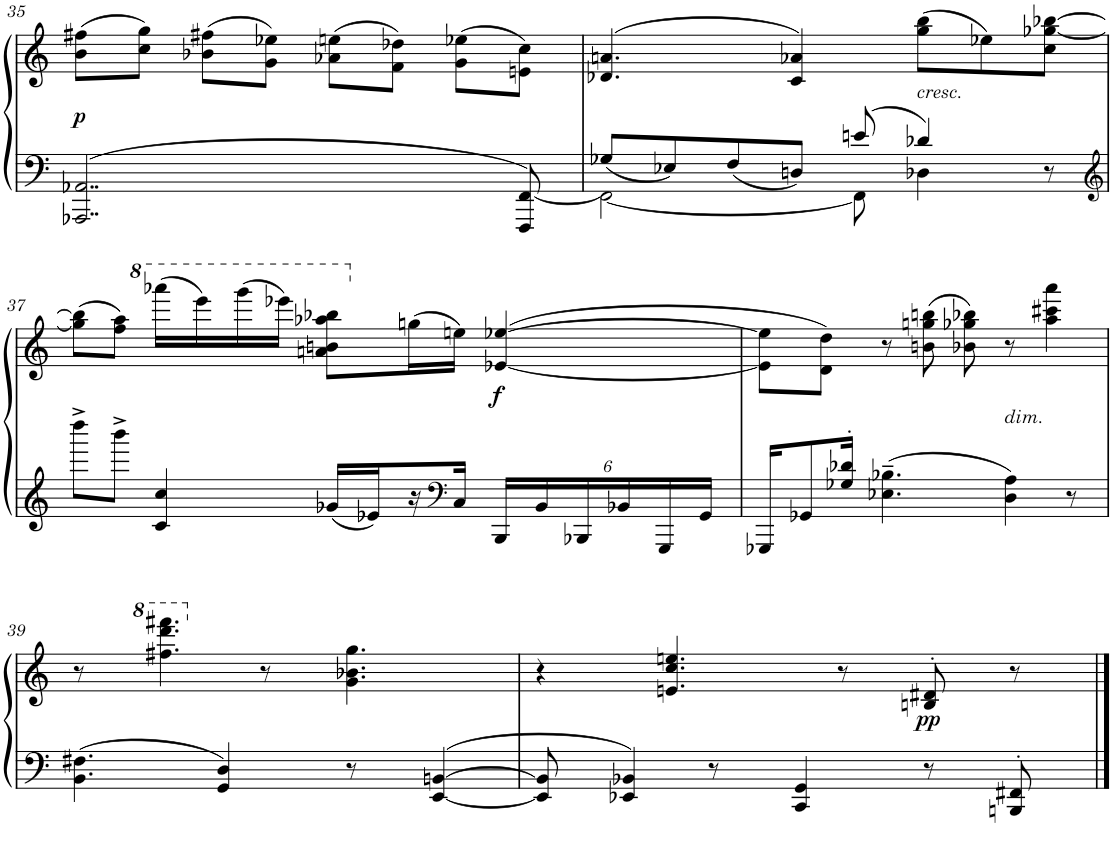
**kern	**kern	**dynam
*part1	*part1	*part1
*staff2	*staff1	*staff1/2
*I"Piano	*	*
*I'Pno	*	*
!!LO:PB:g=z
*clefF4	*clefG2	*
*k[]	*k[]	*
*M4/4	*M4/4	*
=35	=35	=35
!	!	!LO:DY:b
2..AAA-X/ 2..AA-X/	(8b\ 8ff#X\L	p
.	8cc\ 8gg\J)	.
.	(8b-X\ 8ff#X\L	.
.	8g\ 8ee-X\J)	.
.	(8a-X\ 8een\L	.
.	8f\ 8dd-X\J)	.
.	(8g\ 8ee-X\L	.
8FFF/ [8FF/	8en\ 8cc\J)	.
=36	=36	=36
*^	*	*
8G-X/L	2FF\_	(>4.d-X/ 4.an/	.
8E-X/	.	.	.
8F/	.	.	.
8Dn/J	.	4c/ 4a-X/)	.
8en/	8FF\]	.	.
!	!	!LO:TX:b:i:t=cresc.	!
4d-X/	4D-X\	(8gg\ 8bb\L	.
.	.	8ee-X\)	.
8r	8ryy	8cc\ [8gg-X\ [8bb-X\J	.
*v	*v	*	*
!!LO:LB:g=z
=37	=37	=37
*clefG2	*	*
8dddd^\L	(8gg-\] 8bb-\]L	.
8bbb^\J	8ff\ 8aa\J)	.
*	*8va	*
4c/ 4cc/	(16aaaa-X\LL	.
.	16eeee\)	.
.	(16gggg\	.
.	16eeee-X\JJ)	.
16g-X/LL	8aan\ 8bbn\ 8aaa-X\ 8bbb-X\L	.
16e-X/	.	.
*	*X8va	*
16r	(16ggn\L	.
*clefF4	*	*
16C/JL	16een\JJ)	.
*Xbrackettup	*	*
!	!	!LO:DY:b
24BBB/LL	(>[4e-X/ [4ee-X/	f
24BB/	.	.
24BBB-X/	.	.
24BB-X/	.	.
24GGG/	.	.
24GG/JJ	.	.
=38	=38	=38
16GGG-X/KL	8e-\] 8ee-\]L	.
8GG-X/	.	.
.	8d\ 8dd\J)	.
16G-X/'> 16d-X/'>Jk	.	.
4.E-X\~ 4.B-X\~	8r	.
.	(8bn\ 8ggn\ 8bbn\	.
.	8b-X\ 8gg-X\ 8bb-X\)	.
!	!LO:TX:b:i:t=dim.	!
4D\ 4A\	8r	.
.	4aa\ 4ccc#X\ 4aaa\	.
8r	.	.
!!LO:LB:g=z
=39	=39	=39
4.BB\ 4.F#X\	8r	.
*	*8va	*
.	4.fff#X\ 4.dddd\ 4.ffff#X\	.
4GG/ 4D/	.	.
*	*X8va	*
.	8r	.
8r	4.g\ 4.b-X\ 4.gg\	.
[4EE/ [4BBn/	.	.
=40	=40	=40
8EE/] 8BB/]	4r	.
4EE-X/ 4BB-X/	.	.
.	4.en/ 4.cc/ 4.een/	.
8r	.	.
4CC/ 4GG/	.	.
.	8r	.
!	!	!LO:DY:b
8r	8Bn/'> 8d#X/'>	pp
8BBBn/'> 8FF#X/'>	8r	.
==	==	==
*-	*-	*-
